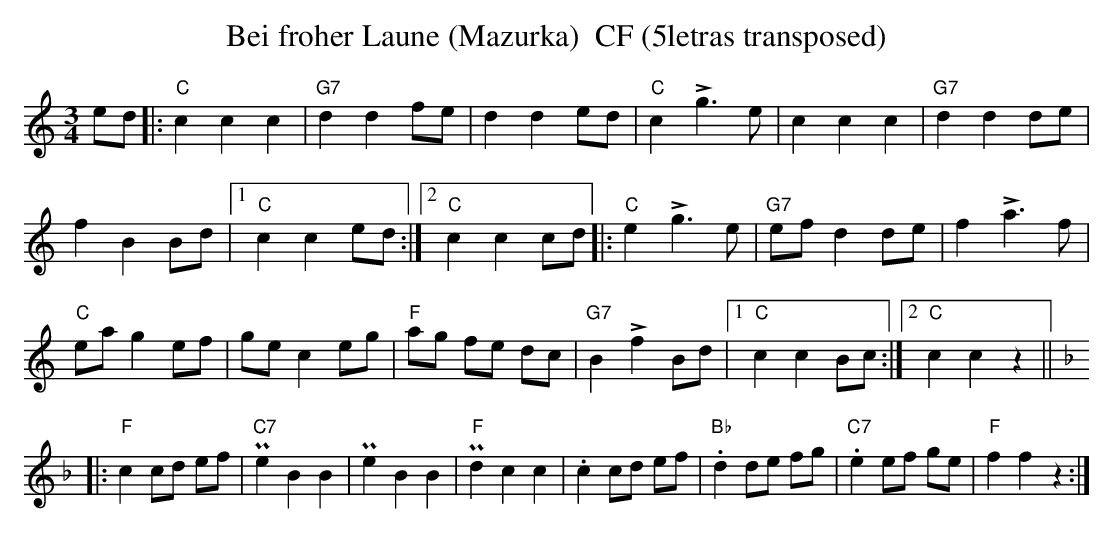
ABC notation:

X:1
T:Bei froher Laune (Mazurka)  CF (5letras transposed)
M:3/4
L:1/8
K:C transpose=3 %%MIDI gchordon
ed |: "C"c2c2c2 | "G7"d2d2fe | d2d2 ed | "C"c2!>!g3e | c2c2c2 | \
"G7"d2d2de |
 f2B2Bd |1 "C"c2c2ed :|2 "C"c2c2cd |: "C"e2!>!g3e | \
"G7"efd2de | f2!>!a3f |
 "C"eag2ef | gec2eg | "F"ag fe dc | \
"G7"B2!>!f2Bd |1 "C"c2c2Bc :|2 "C"c2c2z2 ||  [K:F]
|:  "F"c2cd ef | "C7"Pe2B2B2 | Pe2B2B2 | \
"F"Pd2c2c2 | .c2cd ef | "Bb".d2de fg | "C7".e2ef ge | "F"f2f2z2 :|
